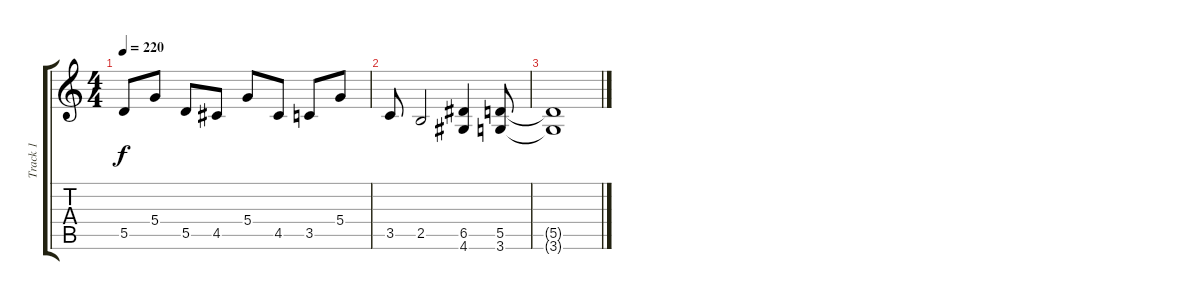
\track ("Track 1" "Track 1") {instrument acousticguitarnylon}
\staff {score tabs}
\tuning (E4 B3 G3 D3 A2 E2) {hide}
\ts (4 4)
\tempo 220
\clef g2
\ks c
5.5.8{dy f instrument acousticguitarnylon} 5.4.8 5.5.8 4.5.8 5.4.8 4.5.8 3.5.8 5.4.8 |
3.5.8 2.5.2 (6.5 4.6).4 (5.5 3.6).8 |
(5.5{t} 3.6{t}).1
